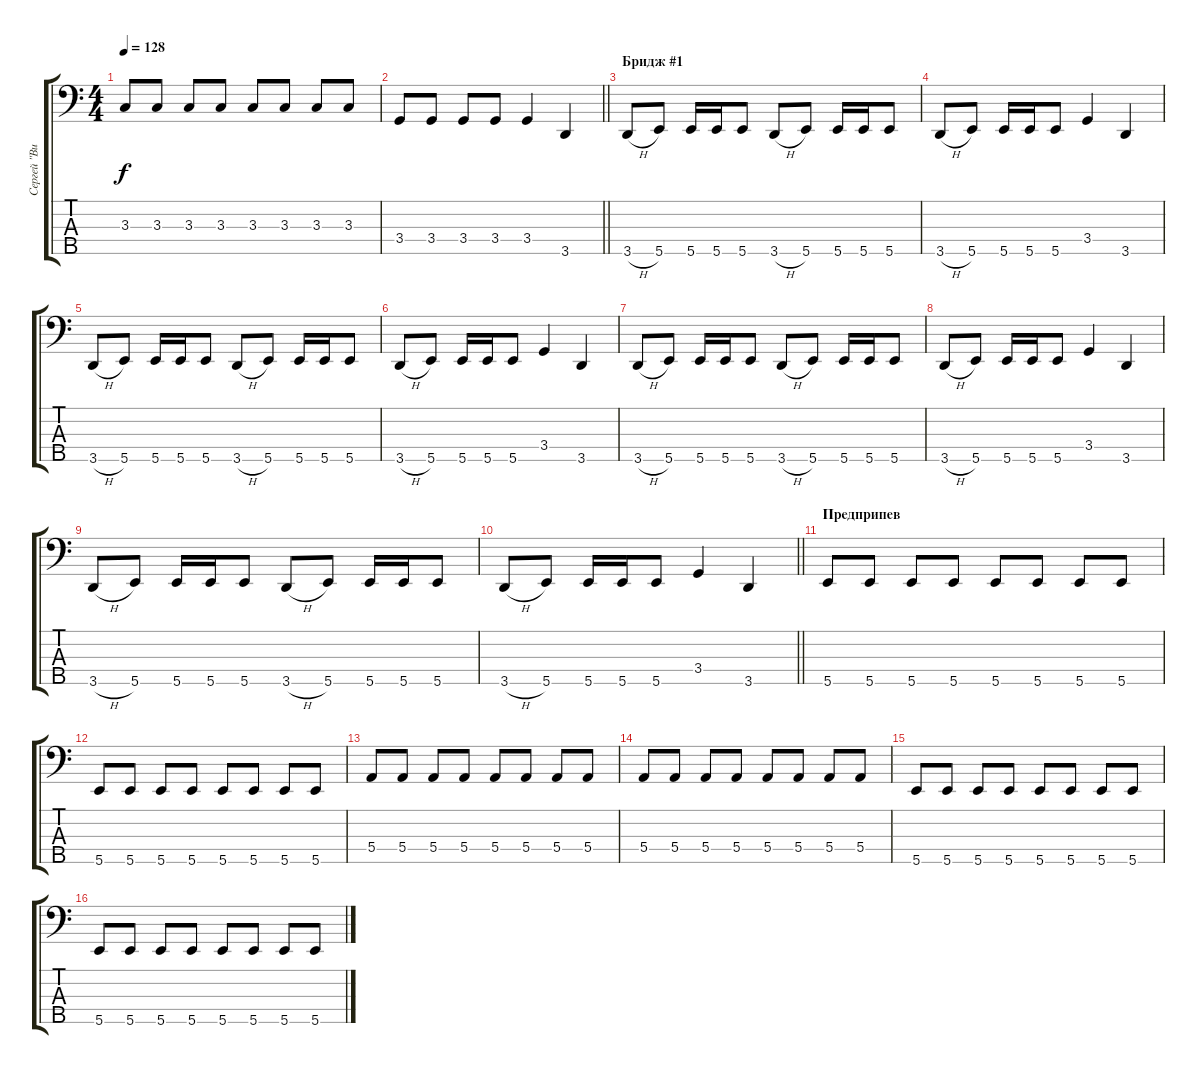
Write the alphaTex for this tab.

\track ("Сергей \"Викинг\" Цаплин" "Сергей \"Ви") {instrument electricbassfinger}
\staff {score tabs}
\tuning (G2 D2 A1 E1 B0) {hide}
\ts (4 4)
\tempo 128
\clef f4
\ks c
3.3.8{dy f} 3.3.8 3.3.8 3.3.8 3.3.8 3.3.8 3.3.8 3.3.8 |
\barLineRight lightlight
3.4.8 3.4.8 3.4.8 3.4.8 3.4.4 3.5.4 |
\section ("" "Бридж #1")
3.5{h}.8 5.5.8 5.5.16 5.5.16 5.5.8 3.5{h}.8 5.5.8 5.5.16 5.5.16 5.5.8 |
3.5{h}.8 5.5.8 5.5.16 5.5.16 5.5.8 3.4.4 3.5.4 |
3.5{h}.8 5.5.8 5.5.16 5.5.16 5.5.8 3.5{h}.8 5.5.8 5.5.16 5.5.16 5.5.8 |
3.5{h}.8 5.5.8 5.5.16 5.5.16 5.5.8 3.4.4 3.5.4 |
3.5{h}.8 5.5.8 5.5.16 5.5.16 5.5.8 3.5{h}.8 5.5.8 5.5.16 5.5.16 5.5.8 |
3.5{h}.8 5.5.8 5.5.16 5.5.16 5.5.8 3.4.4 3.5.4 |
3.5{h}.8 5.5.8 5.5.16 5.5.16 5.5.8 3.5{h}.8 5.5.8 5.5.16 5.5.16 5.5.8 |
\barLineRight lightlight
3.5{h}.8 5.5.8 5.5.16 5.5.16 5.5.8 3.4.4 3.5.4 |
\section ("" "Предприпев")
5.5.8 5.5.8 5.5.8 5.5.8 5.5.8 5.5.8 5.5.8 5.5.8 |
5.5.8 5.5.8 5.5.8 5.5.8 5.5.8 5.5.8 5.5.8 5.5.8 |
5.4.8 5.4.8 5.4.8 5.4.8 5.4.8 5.4.8 5.4.8 5.4.8 |
5.4.8 5.4.8 5.4.8 5.4.8 5.4.8 5.4.8 5.4.8 5.4.8 |
5.5.8 5.5.8 5.5.8 5.5.8 5.5.8 5.5.8 5.5.8 5.5.8 |
5.5.8 5.5.8 5.5.8 5.5.8 5.5.8 5.5.8 5.5.8 5.5.8
